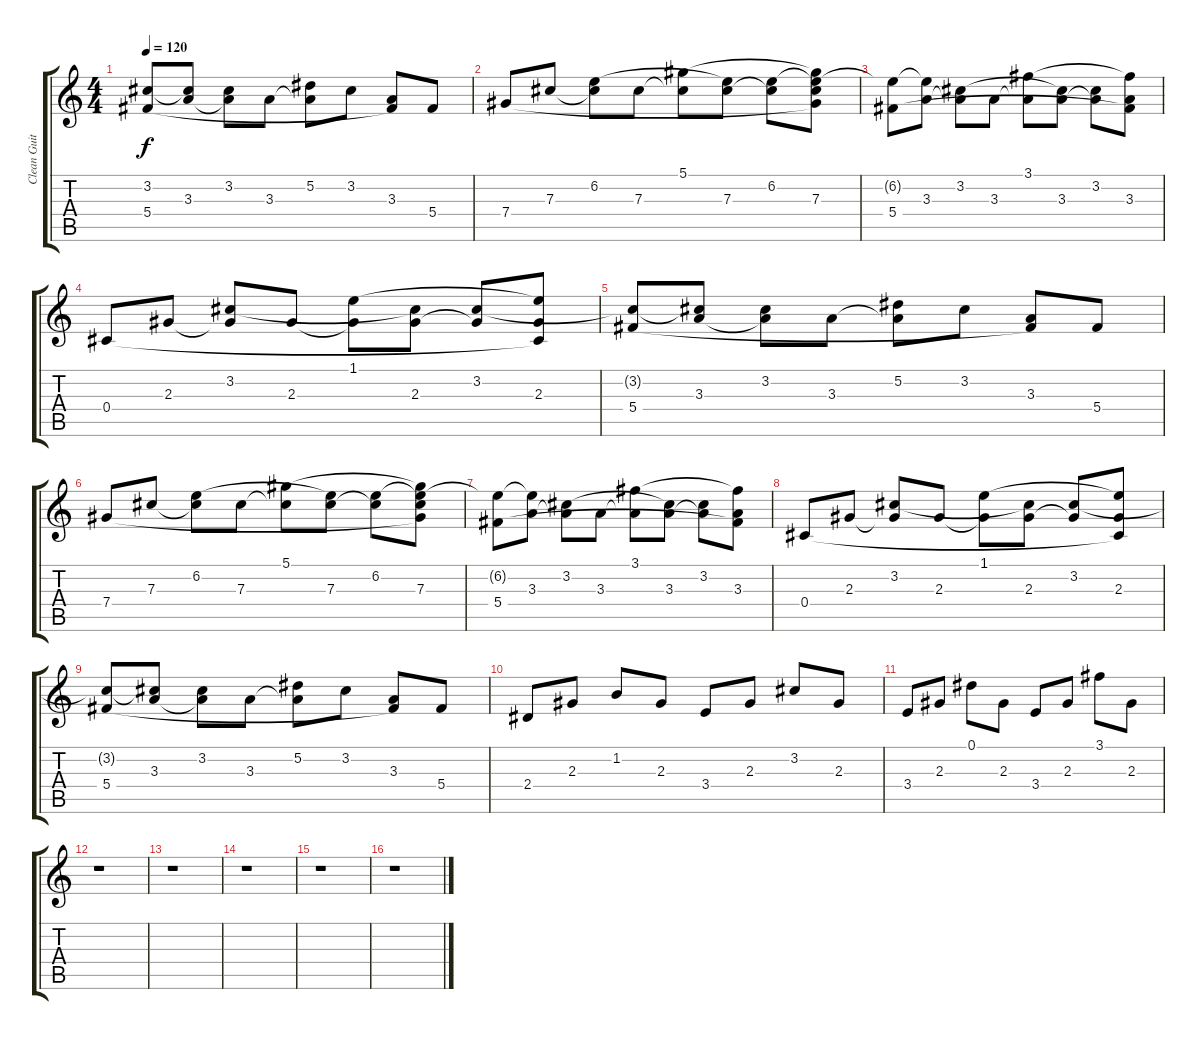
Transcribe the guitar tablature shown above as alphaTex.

\track ("Clean Guitar II" "Clean Guit") {instrument acousticguitarsteel}
\staff {score tabs}
\tuning (Eb4 Bb3 Gb3 Db3 Ab2 Db2) {hide}
\ts (4 4)
\tempo 120
\clef g2
\ks c
(3.2{t} 5.4).8{dy f} (3.2{t} 3.3).8 (3.2 3.3{t}).8 3.3.8 (5.2 3.3{t}).8 3.2.8 (3.3 5.4{t}).8 5.4.8 |
7.4.8 7.3.8 (6.2 7.3{t}).8 7.3.8 (5.1 7.3{t}).8 (6.2{t} 7.3).8 (6.2 7.3{t}).8 (5.1{t} 6.2{t} 7.3 7.4{t}).8 |
(6.2{t} 5.4).8 (6.2{t} 3.3).8 (3.2 3.3{t}).8 3.3.8 (3.1 3.3{t}).8 (3.2{t} 3.3).8 (3.2 3.3{t}).8 (3.1{t} 3.3 5.4{t}).8 |
0.4.8 2.3.8 (3.2 2.3{t}).8 2.3.8 (1.1 2.3{t}).8 (3.2{t} 2.3).8 (3.2 2.3{t}).8 (1.1{t} 2.3 0.4{t}).8 |
(3.2{t} 5.4).8 (3.2{t} 3.3).8 (3.2 3.3{t}).8 3.3.8 (5.2 3.3{t}).8 3.2.8 (3.3 5.4{t}).8 5.4.8 |
7.4.8 7.3.8 (6.2 7.3{t}).8 7.3.8 (5.1 7.3{t}).8 (6.2{t} 7.3).8 (6.2 7.3{t}).8 (5.1{t} 6.2{t} 7.3 7.4{t}).8 |
(6.2{t} 5.4).8 (6.2{t} 3.3).8 (3.2 3.3{t}).8 3.3.8 (3.1 3.3{t}).8 (3.2{t} 3.3).8 (3.2 3.3{t}).8 (3.1{t} 3.3 5.4{t}).8 |
0.4.8 2.3.8 (3.2 2.3{t}).8 2.3.8 (1.1 2.3{t}).8 (3.2{t} 2.3).8 (3.2 2.3{t}).8 (1.1{t} 2.3 0.4{t}).8 |
(3.2{t} 5.4).8 (3.2{t} 3.3).8 (3.2 3.3{t}).8 3.3.8 (5.2 3.3{t}).8 3.2.8 (3.3 5.4{t}).8 5.4.8 |
2.4.8 2.3.8 1.2.8 2.3.8 3.4.8 2.3.8 3.2.8 2.3.8 |
3.4.8 2.3.8 0.1.8 2.3.8 3.4.8 2.3.8 3.1.8 2.3.8 |
r.1 |
r.1 |
r.1 |
r.1 |
r.1
